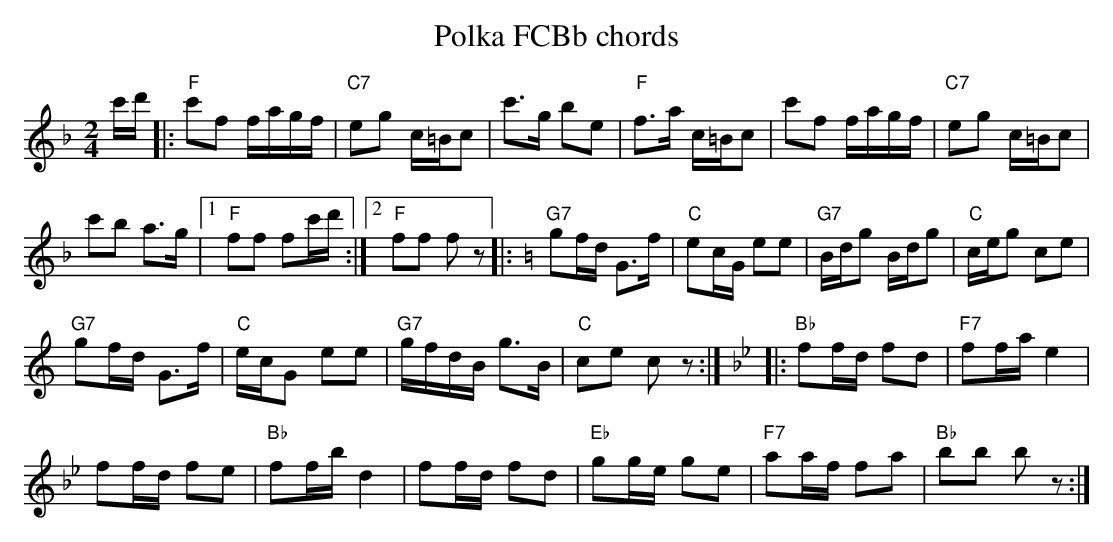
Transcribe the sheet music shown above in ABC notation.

X:1
T: Polka FCBb chords
M:2/4
L:1/16
K:F %%MIDI gchordon
c'd' |: "F"c'2f2 fagf | "C7"e2g2 c=Bc2 | c'3g b2e2 | "F"f3a c=Bc2 | c'2f2 fagf | "C7"e2g2 c=Bc2 |
c'2b2 a3g |1 "F"f2f2 f2c'd' :|2 "F"f2f2 f2z2 [K:C] |: "G7"g2fd G3f | "C"e2cG e2e2 | "G7"Bdg2 Bdg2 | "C"ceg2 c2e2 |
"G7"g2fd G3f | "C"ecG2 e2e2 | "G7"gfdB g3B | "C"c2e2 c2z2 :| [K:Bb] |: "Bb"f2fd f2d2 | "F7"f2fa e4 |
f2fd f2e2 | "Bb"f2fb d4 | f2fd f2d2 | "Eb"g2ge g2e2 | "F7"a2af f2a2 | "Bb"b2b2 b2 z2 :|
